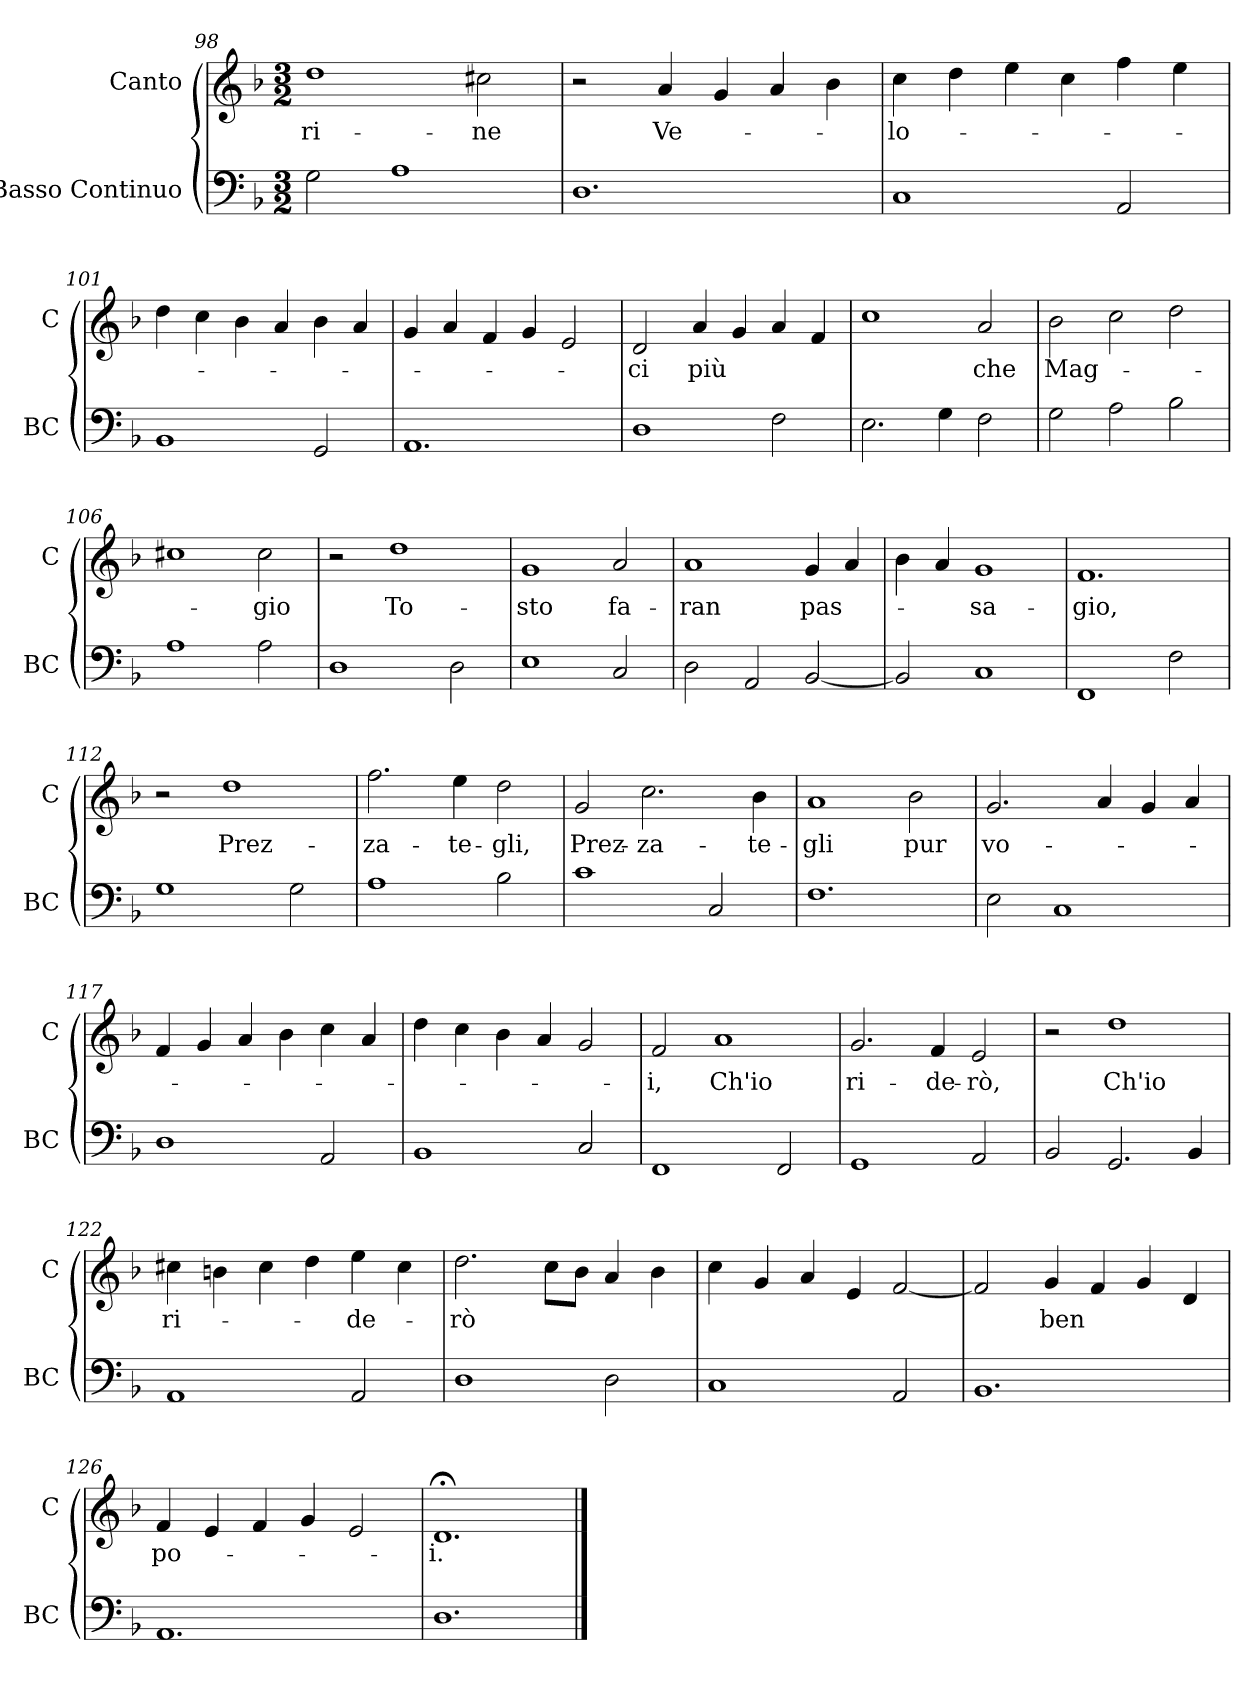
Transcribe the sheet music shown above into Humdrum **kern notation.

**kern	**kern	**text
*part2	*part1	*part1
*staff2	*staff1	*staff1
*I"Basso Continuo	*I"Canto	*
*I'BC	*I'C	*
*clefF4	*clefG2	*
*k[b-]	*k[b-]	*
*F:	*F:	*
*M3/2	*M3/2	*
=98	=98	=98
!	!	!LO:LY:b
2G\	1dd	-ri-
1A	.	.
!	!	!LO:LY:b
.	2cc#X\	-ne
=99	=99	=99
1.D	2r	.
!	!	!LO:LY:b
.	4a/	Ve-
.	4g/	.
.	4a/	.
.	4b-\	.
=100	=100	=100
!	!	!LO:LY:b
1C	4cc\	-lo-
.	4dd\	.
.	4ee\	.
.	4cc\	.
2AA/	4ff\	.
.	4ee\	.
!!LO:LB:g=z
=101	=101	=101
1BB-	4dd\	.
.	4cc\	.
.	4b-\	.
.	4a/	.
2GG/	4b-\	.
.	4a/	.
=102	=102	=102
1.AA	4g/	.
.	4a/	.
.	4f/	.
.	4g/	.
.	2e/	.
=103	=103	=103
!	!	!LO:LY:b
1D	2d/	-ci
!	!	!LO:LY:b
.	4a/	più
.	4g/	.
2F\	4a/	.
.	4f/	.
=104	=104	=104
2.E\	1cc	.
4G\	.	.
!	!	!LO:LY:b
2F\	2a/	che
=105	=105	=105
!	!	!LO:LY:b
2G\	2b-\	Mag-
2A\	2cc\	.
2B-\	2dd\	.
!!LO:LB:g=z
=106	=106	=106
1A	1cc#X	.
!	!	!LO:LY:b
2A\	2cc#\	-gio
=107	=107	=107
1D	2r	.
!	!	!LO:LY:b
.	1dd	To-
2D\	.	.
=108	=108	=108
!	!	!LO:LY:b
1E	1g	-sto
!	!	!LO:LY:b
2C/	2a/	fa-
=109	=109	=109
!	!	!LO:LY:b
2D\	1a	-ran
2AA/	.	.
!	!	!LO:LY:b
[2BB-/	4g/	pas-
.	4a/	.
=110	=110	=110
2BB-/]	4b-\	.
.	4a/	.
!	!	!LO:LY:b
1C	1g	-sa-
=111	=111	=111
!	!	!LO:LY:b
1FF	1.f	-gio,
2F\	.	.
!!LO:PB:g=z
=112	=112	=112
1G	2r	.
!	!	!LO:LY:b
.	1dd	Prez-
2G\	.	.
=113	=113	=113
!	!	!LO:LY:b
1A	2.ff\	-za-
!	!	!LO:LY:b
.	4ee\	-te-
!	!	!LO:LY:b
2B-\	2dd\	-gli,
=114	=114	=114
!	!	!LO:LY:b
1c	2g/	Prez-
!	!	!LO:LY:b
.	2.cc\	-za-
2C/	.	.
!	!	!LO:LY:b
.	4b-\	-te-
=115	=115	=115
!	!	!LO:LY:b
1.F	1a	-gli
!	!	!LO:LY:b
.	2b-\	pur
=116	=116	=116
!	!	!LO:LY:b
2E\	2.g/	vo-
1C	.	.
.	4a/	.
.	4g/	.
.	4a/	.
=117	=117	=117
1D	4f/	.
.	4g/	.
.	4a/	.
.	4b-\	.
2AA/	4cc\	.
.	4a/	.
!!LO:LB:g=z
=118	=118	=118
1BB-	4dd\	.
.	4cc\	.
.	4b-\	.
.	4a/	.
2C/	2g/	.
=119	=119	=119
!	!	!LO:LY:b
1FF	2f/	-i,
!	!	!LO:LY:b
.	1a	Ch'io
2FF/	.	.
=120	=120	=120
!	!	!LO:LY:b
1GG	2.g/	ri-
!	!	!LO:LY:b
.	4f/	-de-
!	!	!LO:LY:b
2AA/	2e/	-rò,
=121	=121	=121
2BB-/	2r	.
!	!	!LO:LY:b
2.GG/	1dd	Ch'io
4BB-/	.	.
=122	=122	=122
!	!	!LO:LY:b
1AA	4cc#X\	ri-
.	4bn\	.
.	4cc#\	.
.	4dd\	.
!	!	!LO:LY:b
2AA/	4ee\	-de-
.	4cc#\	.
!!LO:LB:g=z
=123	=123	=123
!	!	!LO:LY:b
1D	2.dd\	-rò
.	8cc\L	.
.	8b-\J	.
2D\	4a/	.
.	4b-\	.
=124	=124	=124
1C	4cc\	.
.	4g/	.
.	4a/	.
.	4e/	.
2AA/	[2f/	.
=125	=125	=125
1.BB-	2f/]	.
!	!	!LO:LY:b
.	4g/	ben
.	4f/	.
.	4g/	.
.	4d/	.
=126	=126	=126
!	!	!LO:LY:b
1.AA	4f/	po-
.	4e/	.
.	4f/	.
.	4g/	.
.	2e/	.
=127	=127	=127
!	!	!LO:LY:b
1.D	1.d;<	-i.
==	==	==
*-	*-	*-
